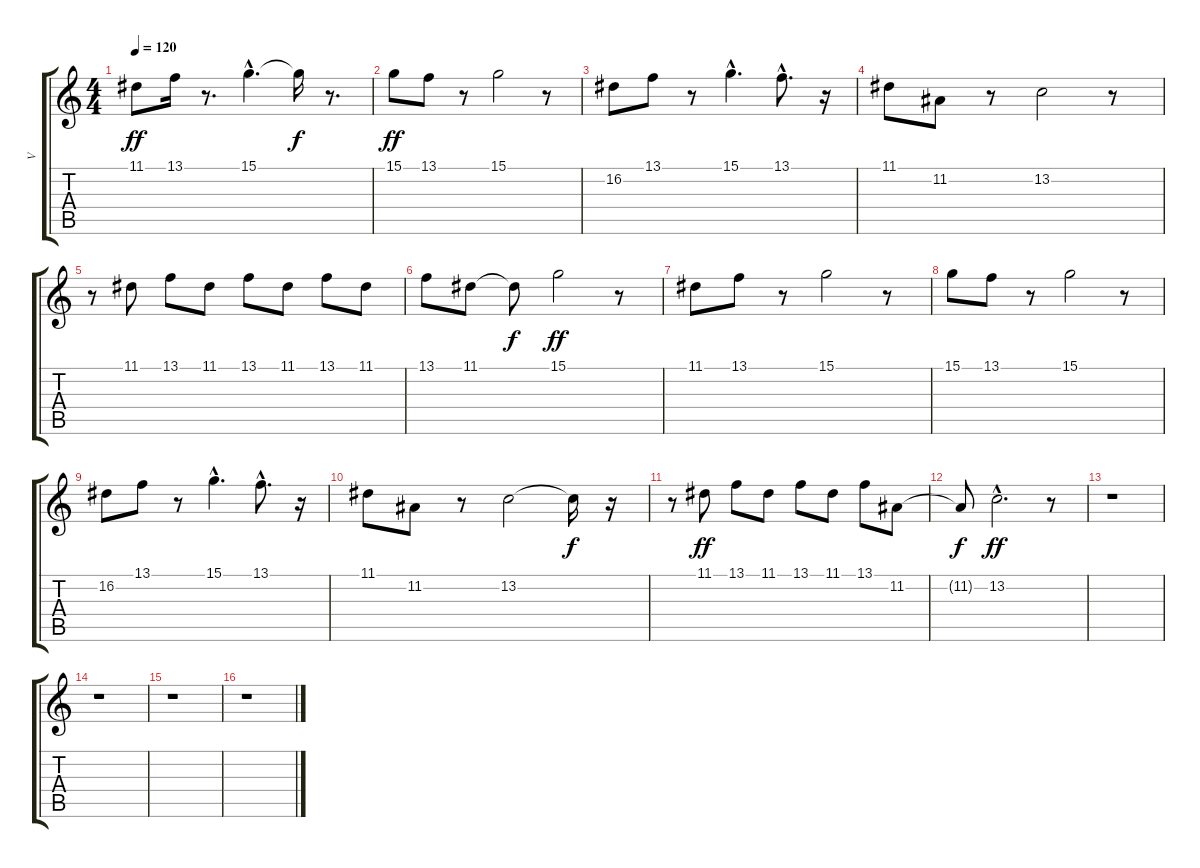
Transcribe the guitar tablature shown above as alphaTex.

\track ("V" "V") {instrument flute}
\staff {score tabs}
\tuning (E4 B3 G3 D3 A2 E2) {hide}
\ts (4 4)
\tempo 120
\clef g2
\ks c
11.1.8{dy ff} 13.1.16 r.8{d} 15.1{hac}.4{d} 15.1{t}.16{dy f} r.8{d} |
15.1.8{dy ff} 13.1.8 r.8 15.1.2 r.8 |
16.2.8 13.1.8 r.8 15.1{hac}.4{d} 13.1{hac}.8{d} r.16 |
11.1.8 11.2.8 r.8 13.2.2 r.8 |
r.8 11.1.8 13.1.8 11.1.8 13.1.8 11.1.8 13.1.8 11.1.8 |
13.1.8 11.1.8 11.1{t}.8{dy f} 15.1.2{dy ff} r.8 |
11.1.8 13.1.8 r.8 15.1.2 r.8 |
15.1.8 13.1.8 r.8 15.1.2 r.8 |
16.2.8 13.1.8 r.8 15.1{hac}.4{d} 13.1{hac}.8{d} r.16 |
11.1.8 11.2.8 r.8 13.2.2 13.2{t}.16{dy f} r.16 |
r.8 11.1.8{dy ff} 13.1.8 11.1.8 13.1.8 11.1.8 13.1.8 11.2.8 |
11.2{t}.8{dy f} 13.2{hac}.2{d dy ff} r.8 |
r.1 |
r.1 |
r.1 |
r.1
